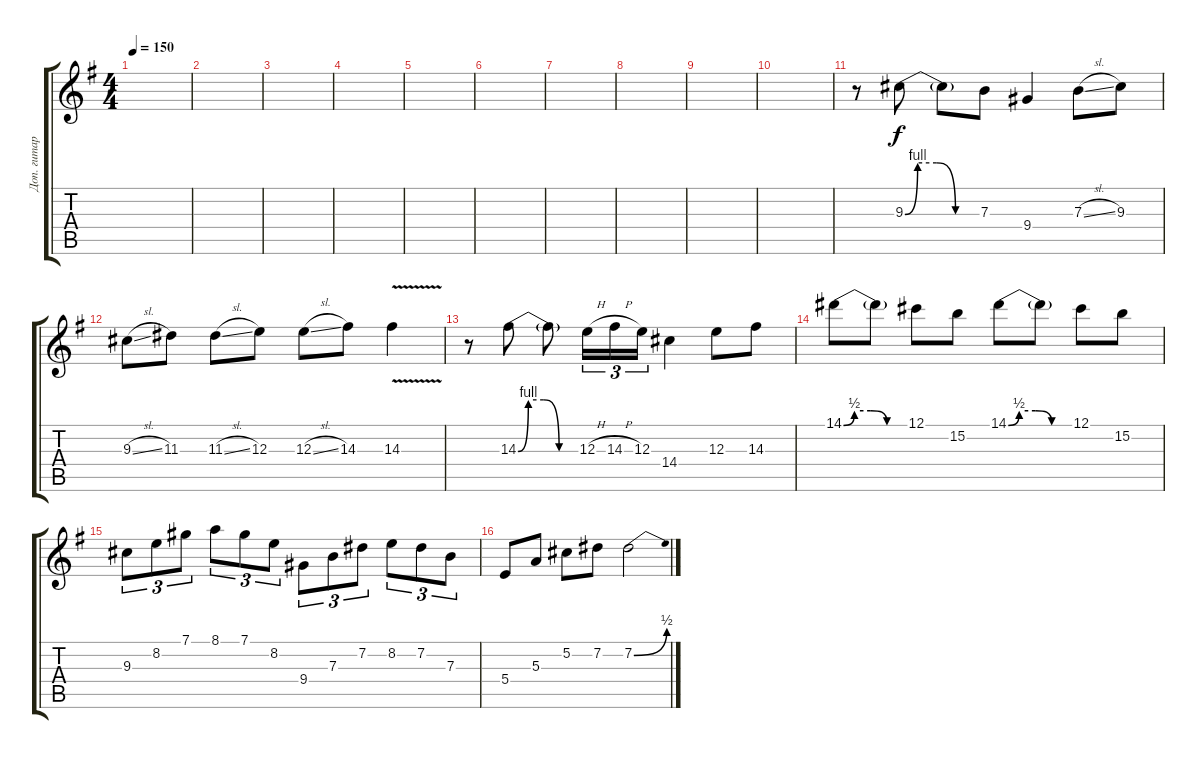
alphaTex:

\track ("Доп. гитара" "Доп. гитар") {instrument distortionguitar}
\staff {score tabs}
\tuning (Db4 Ab3 E3 B2 Gb2 Db2) {hide}
\ts (4 4)
\tempo 150
\clef g2
\ks g
|
|
|
|
|
|
|
|
|
|
r.8 9.3{be (custom 0 0 10 4 25 4 40 0 60 0)}.8 9.3{t}.8 7.3.8 9.4.4 7.3{sl}.8 9.3.8 |
9.3{sl}.8 11.3.8 11.3{sl}.8 12.3.8 12.3{sl}.8 14.3.8 14.3{v}.4 |
r.8 14.3{be (custom 0 0 10 4 25 4 40 0 60 0)}.8 14.3{t}.8 12.3{h}.16{tu (3 2)} 14.3{h}.16{tu (3 2)} 12.3.16{tu (3 2)} 14.4.4 12.3.8 14.3.8 |
14.1{be (custom 0 0 10 2 25 2 40 0 60 0)}.8 14.1{t}.8 12.1.8 15.2.8 14.1{be (custom 0 0 10 2 25 2 40 0 60 0)}.8 14.1{t}.8 12.1.8 15.2.8 |
9.3.8{tu (3 2)} 8.2.8{tu (3 2)} 7.1.8{tu (3 2)} 8.1.8{tu (3 2)} 7.1.8{tu (3 2)} 8.2.8{tu (3 2)} 9.4.8{tu (3 2)} 7.3.8{tu (3 2)} 7.2.8{tu (3 2)} 8.2.8{tu (3 2)} 7.2.8{tu (3 2)} 7.3.8{tu (3 2)} |
5.4.8 5.3.8 5.2.8 7.2.8 7.2{be (bend 0 0 60 2)}.2
